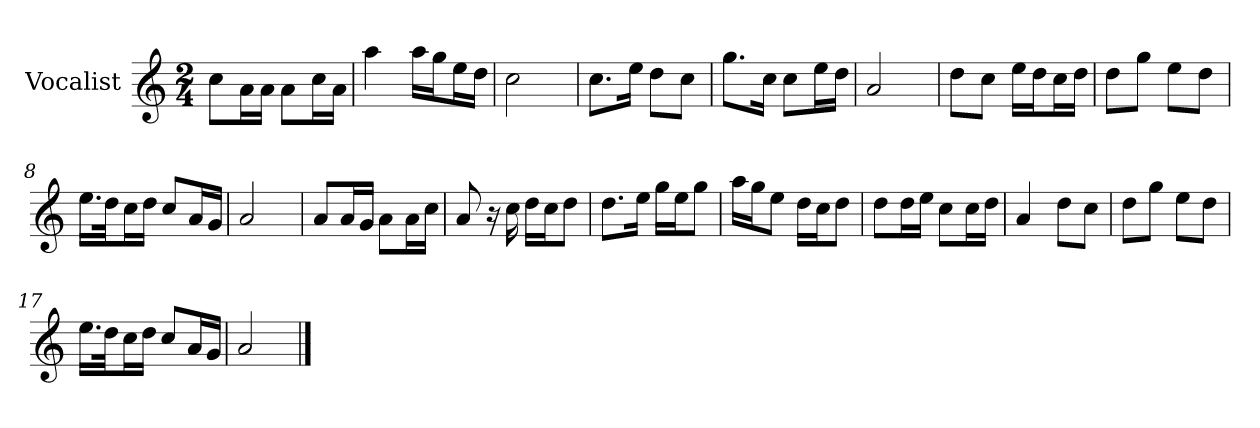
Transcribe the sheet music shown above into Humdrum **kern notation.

**kern
*part1
*staff1
*I"Vocalist
*k[]
*C:
*M2/4
=
8ccL
16aL
16aJJ
8aL
16ccL
16aJJ
=1
4aa
16aaLL
16ggJ
16eeL
16ddJJ
=2
2cc
=3
8.ccL
16eeJk
8ddL
8ccJ
=4
8.ggL
16ccJk
8ccL
16eeL
16ddJJ
=5
2a
=6
8ddL
8ccJ
16eeLL
16ddJ
16ccL
16ddJJ
=7
8ddL
8ggJ
8eeL
8ddJ
=8
16.eeLL
32ddJk
16ccL
16ddJJ
8ccL
16aL
16gJJ
=9
2a
=10
8aL
16aL
16gJJ
8aL
16aL
16ccJJ
=11
8a
16r
16cc
16ddLL
16ccJ
8ddJ
=12
8.ddL
16eeJk
16ggLL
16eeJ
8ggJ
=13
16aaLL
16ggJ
8eeJ
16ddLL
16ccJ
8ddJ
=14
8ddL
16ddL
16eeJJ
8ccL
16ccL
16ddJJ
=15
4a
8ddL
8ccJ
=16
8ddL
8ggJ
8eeL
8ddJ
=17
16.eeLL
32ddJk
16ccL
16ddJJ
8ccL
16aL
16gJJ
=18
2a
==
*-
